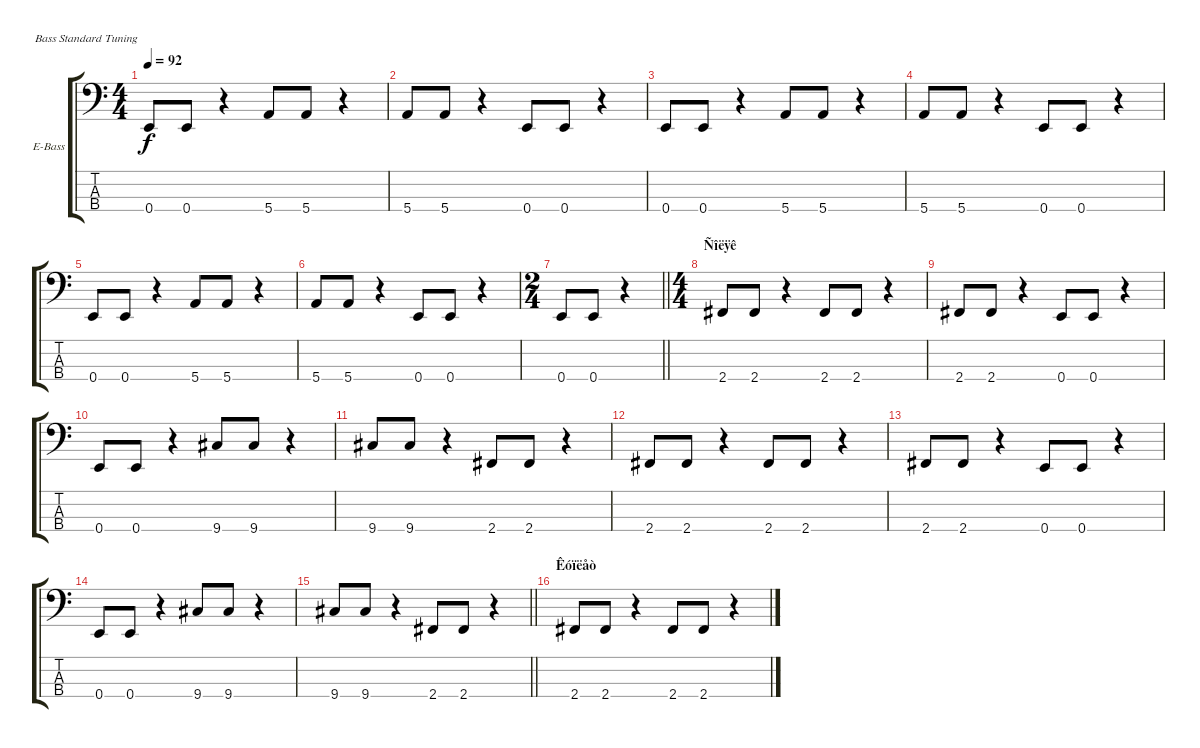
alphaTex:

\bracketExtendMode groupsimilarinstruments
\firstSystemTrackNameOrientation horizontal
\otherSystemsTrackNameOrientation horizontal
\track ("Áàñ" "E-Bass") {instrument electricbassfinger}
\staff {score tabs}
\tuning (G2 D2 A1 E1)
\ts (4 4)
\tempo 92
\clef f4
\ks c
0.4.8{dy f} 0.4.8 r.4 5.4.8 5.4.8 r.4 |
5.4.8 5.4.8 r.4 0.4.8 0.4.8 r.4 |
0.4.8 0.4.8 r.4 5.4.8 5.4.8 r.4 |
5.4.8 5.4.8 r.4 0.4.8 0.4.8 r.4 |
0.4.8 0.4.8 r.4 5.4.8 5.4.8 r.4 |
5.4.8 5.4.8 r.4 0.4.8 0.4.8 r.4 |
\ts (2 4)
\beaming (8 2 2 2 2)
\barLineRight lightlight
0.4.8 0.4.8 r.4 |
\ts (4 4)
\beaming (8 2 2 2 2)
\section ("" "Ñîëÿê")
2.4.8 2.4.8 r.4 2.4.8 2.4.8 r.4 |
2.4.8 2.4.8 r.4 0.4.8 0.4.8 r.4 |
0.4.8 0.4.8 r.4 9.4.8 9.4.8 r.4 |
9.4.8 9.4.8 r.4 2.4.8 2.4.8 r.4 |
2.4.8 2.4.8 r.4 2.4.8 2.4.8 r.4 |
2.4.8 2.4.8 r.4 0.4.8 0.4.8 r.4 |
0.4.8 0.4.8 r.4 9.4.8 9.4.8 r.4 |
\barLineRight lightlight
9.4.8 9.4.8 r.4 2.4.8 2.4.8 r.4 |
\section ("" "Êóïëåò")
2.4.8 2.4.8 r.4 2.4.8 2.4.8 r.4
